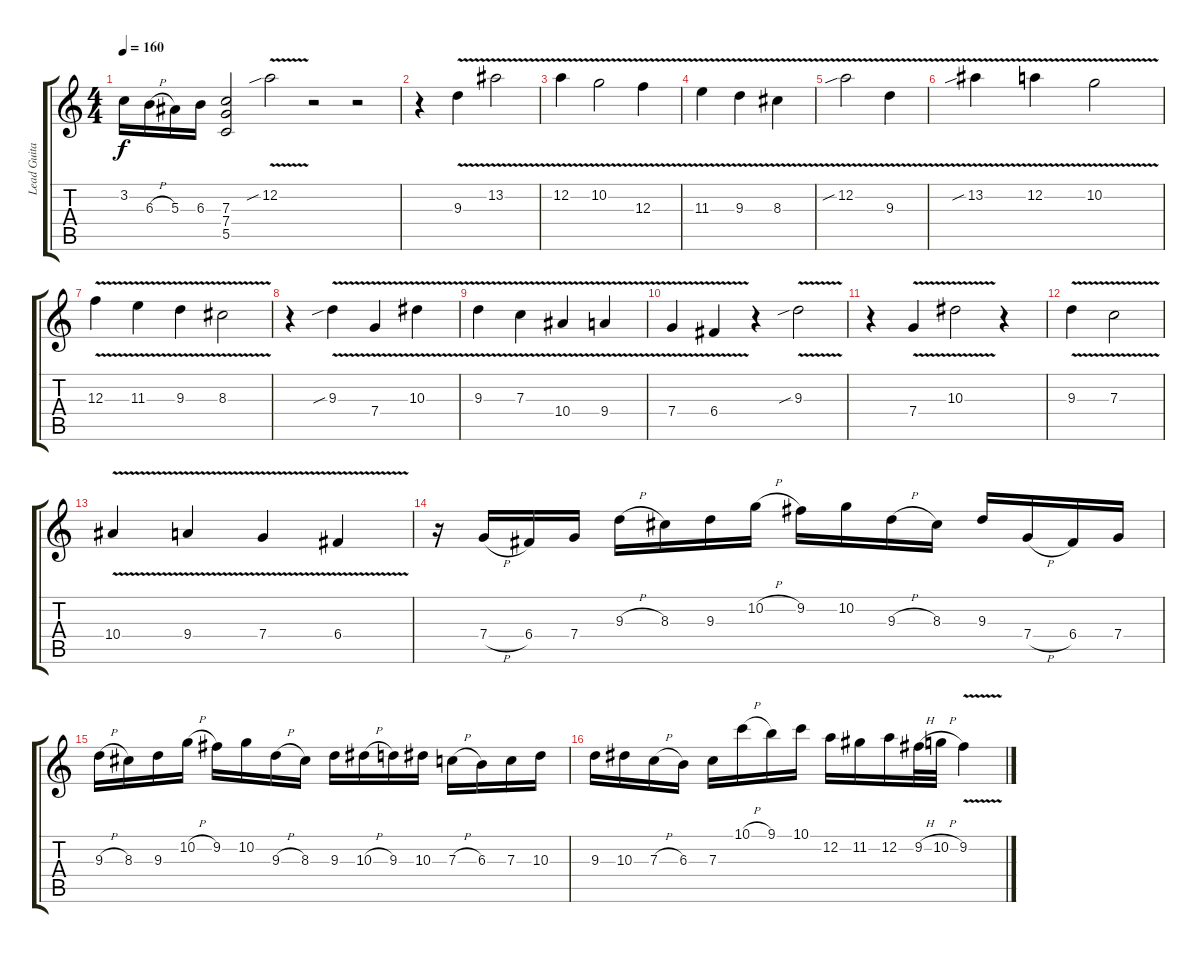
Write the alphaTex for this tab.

\track ("Lead Guitar" "Lead Guita") {instrument distortionguitar}
\staff {score tabs}
\tuning (D4 A3 F3 C3 G2 D2) {hide}
\ts (4 4)
\tempo 160
\clef g2
\ks c
3.2.16{dy f} 6.3{h}.16 5.3.16 6.3.16 (7.3 7.4 5.5).2 12.2{v sib}.2 r.2 r.2 |
r.4 9.3{v}.4 13.2{v}.2 |
12.2{v}.4 10.2{v}.2 12.3{v}.4 |
11.3{v}.4 9.3{v}.4 8.3{v}.4 |
12.2{v sib}.2 9.3{v}.4 |
13.2{v sib}.4 12.2{v}.4 10.2{v}.2 |
12.3{v}.4 11.3{v}.4 9.3{v}.4 8.3{v}.2 |
r.4 9.3{v sib}.4 7.4{v}.4 10.3{v}.4 |
9.3{v}.4 7.3{v}.4 10.4{v}.4 9.4{v}.4 |
7.4{v}.4 6.4{v}.4 r.4 9.3{v sib}.2 |
r.4 7.4{v}.4 10.3{v}.2 r.4 |
9.3{v}.4 7.3{v}.2 |
10.4{v}.4 9.4{v}.4 7.4{v}.4 6.4{v}.4 |
r.16 7.4{h}.16 6.4.16 7.4.16 9.3{h}.16 8.3.16 9.3.16 10.2{h}.16 9.2.16 10.2.16 9.3{h}.16 8.3.16 9.3.16 7.4{h}.16 6.4.16 7.4.16 |
9.3{h}.16 8.3.16 9.3.16 10.2{h}.16 9.2.16 10.2.16 9.3{h}.16 8.3.16 9.3.16 10.3{h}.16 9.3.16 10.3.16 7.3{h}.16 6.3.16 7.3.16 10.3.16 |
9.3.16 10.3.16 7.3{h}.16 6.3.16 7.3.16 10.1{h}.16 9.1.16 10.1.16 12.2.16 11.2.16 12.2.16 9.2{h}.32 10.2{h}.32 9.2{v}.4
